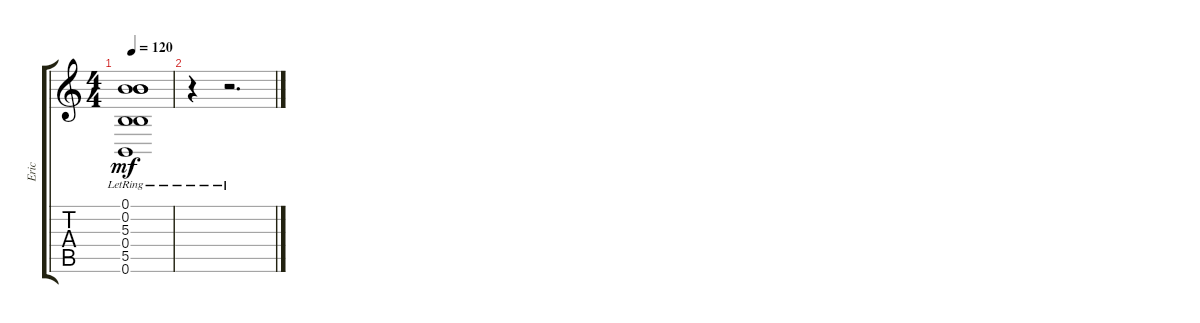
\track ("Eric" "Eric") {instrument distortionguitar}
\staff {score tabs}
\tuning (B3 B3 Gb3 B2 Gb2 B1) {hide}
\ts (4 4)
\tempo 120
\clef g2
\ks c
(0.1{lr t} 0.2{lr t} 5.3{lr t} 0.4{lr t} 5.5{lr t} 0.6{lr t}).1{dy mf} |
r.4 r.2{d}
